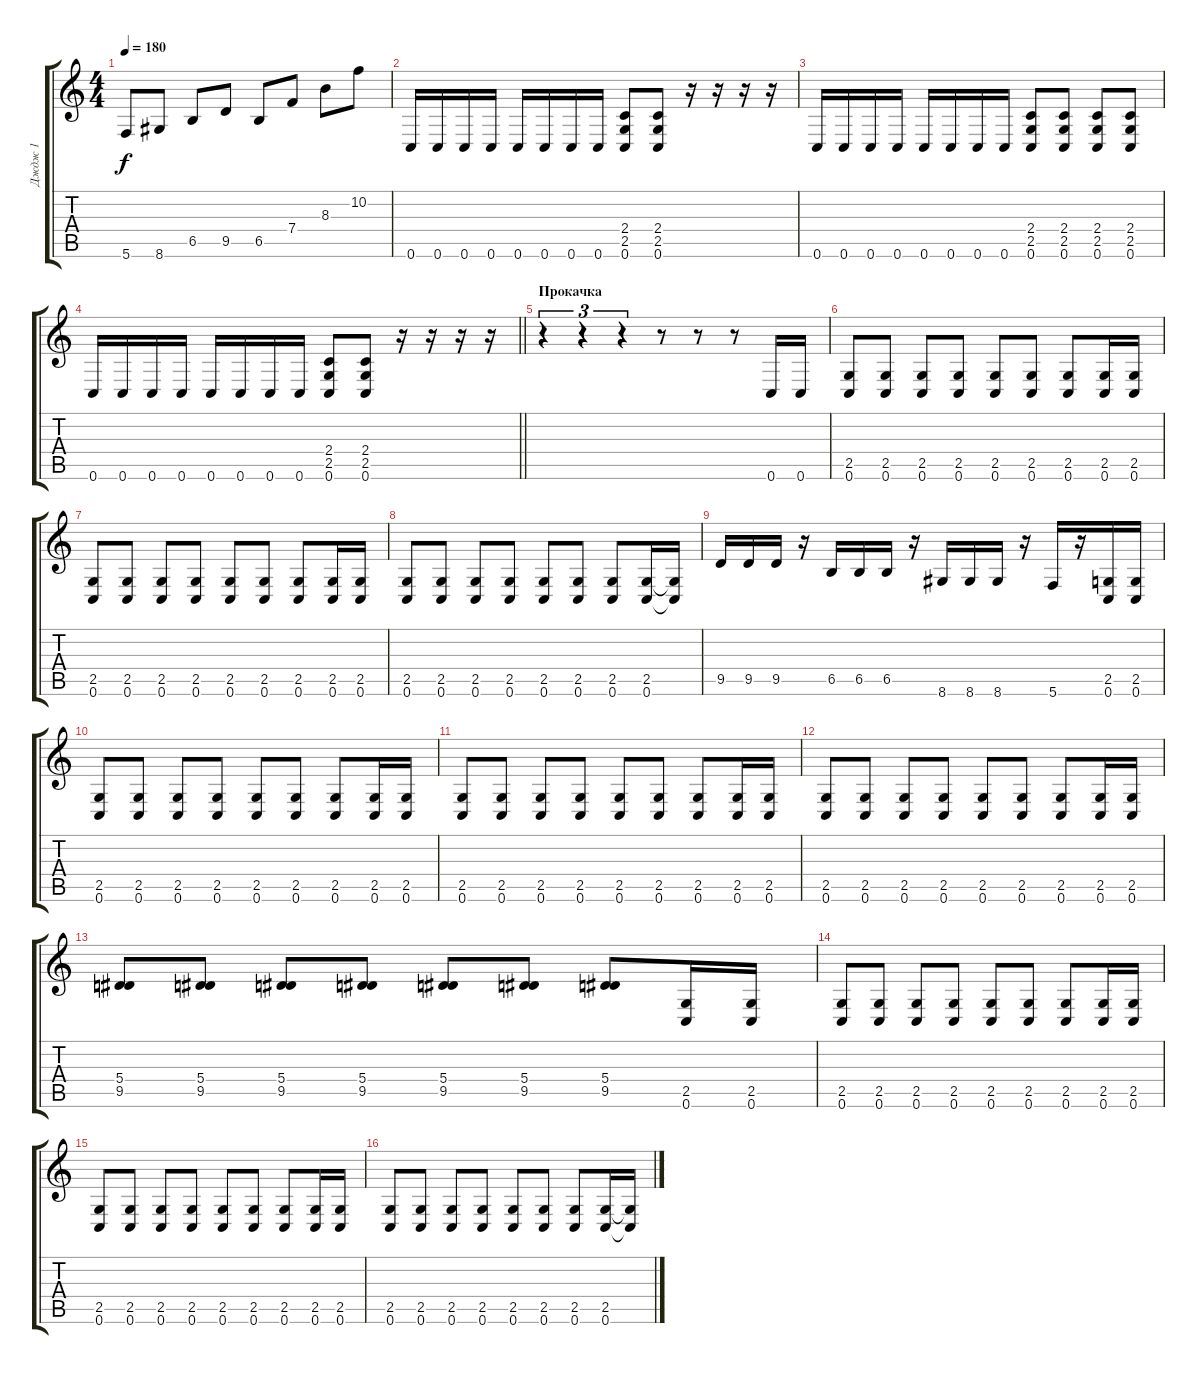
\track ("Дждж 1" "Дждж 1") {instrument distortionguitar}
\staff {score tabs}
\tuning (C4 G3 Eb3 Bb2 F2 C2) {hide}
\ts (4 4)
\tempo 180
\clef g2
\ks c
5.6.8{dy f} 8.6.8 6.5.8 9.5.8 6.5.8 7.4.8 8.3.8 10.2.8 |
0.6.16 0.6.16 0.6.16 0.6.16 0.6.16 0.6.16 0.6.16 0.6.16 (2.4 2.5 0.6).8 (2.4 2.5 0.6).8 r.16 r.16 r.16 r.16 |
0.6.16 0.6.16 0.6.16 0.6.16 0.6.16 0.6.16 0.6.16 0.6.16 (2.4 2.5 0.6).8 (2.4 2.5 0.6).8 (2.4 2.5 0.6).8 (2.4 2.5 0.6).8 |
\barLineRight lightlight
0.6.16 0.6.16 0.6.16 0.6.16 0.6.16 0.6.16 0.6.16 0.6.16 (2.4 2.5 0.6).8 (2.4 2.5 0.6).8 r.16 r.16 r.16 r.16 |
\section ("" "Прокачка")
r.4{tu (3 2)} r.4{tu (3 2)} r.4{tu (3 2)} r.8 r.8 r.8 0.6.16 0.6.16 |
(2.5 0.6).8 (2.5 0.6).8 (2.5 0.6).8 (2.5 0.6).8 (2.5 0.6).8 (2.5 0.6).8 (2.5 0.6).8 (2.5 0.6).16 (2.5 0.6).16 |
(2.5 0.6).8 (2.5 0.6).8 (2.5 0.6).8 (2.5 0.6).8 (2.5 0.6).8 (2.5 0.6).8 (2.5 0.6).8 (2.5 0.6).16 (2.5 0.6).16 |
(2.5 0.6).8 (2.5 0.6).8 (2.5 0.6).8 (2.5 0.6).8 (2.5 0.6).8 (2.5 0.6).8 (2.5 0.6).8 (2.5 0.6).16 (2.5{t} 0.6{t}).16 |
9.5.16 9.5.16 9.5.16 r.16 6.5.16 6.5.16 6.5.16 r.16 8.6.16 8.6.16 8.6.16 r.16 5.6.16 r.16 (2.5 0.6).16 (2.5 0.6).16 |
(2.5 0.6).8 (2.5 0.6).8 (2.5 0.6).8 (2.5 0.6).8 (2.5 0.6).8 (2.5 0.6).8 (2.5 0.6).8 (2.5 0.6).16 (2.5 0.6).16 |
(2.5 0.6).8 (2.5 0.6).8 (2.5 0.6).8 (2.5 0.6).8 (2.5 0.6).8 (2.5 0.6).8 (2.5 0.6).8 (2.5 0.6).16 (2.5 0.6).16 |
(2.5 0.6).8 (2.5 0.6).8 (2.5 0.6).8 (2.5 0.6).8 (2.5 0.6).8 (2.5 0.6).8 (2.5 0.6).8 (2.5 0.6).16 (2.5 0.6).16 |
(5.4 9.5).8 (5.4 9.5).8 (5.4 9.5).8 (5.4 9.5).8 (5.4 9.5).8 (5.4 9.5).8 (5.4 9.5).8 (2.5 0.6).16 (2.5 0.6).16 |
(2.5 0.6).8 (2.5 0.6).8 (2.5 0.6).8 (2.5 0.6).8 (2.5 0.6).8 (2.5 0.6).8 (2.5 0.6).8 (2.5 0.6).16 (2.5 0.6).16 |
(2.5 0.6).8 (2.5 0.6).8 (2.5 0.6).8 (2.5 0.6).8 (2.5 0.6).8 (2.5 0.6).8 (2.5 0.6).8 (2.5 0.6).16 (2.5 0.6).16 |
(2.5 0.6).8 (2.5 0.6).8 (2.5 0.6).8 (2.5 0.6).8 (2.5 0.6).8 (2.5 0.6).8 (2.5 0.6).8 (2.5 0.6).16 (2.5{t} 0.6{t}).16
